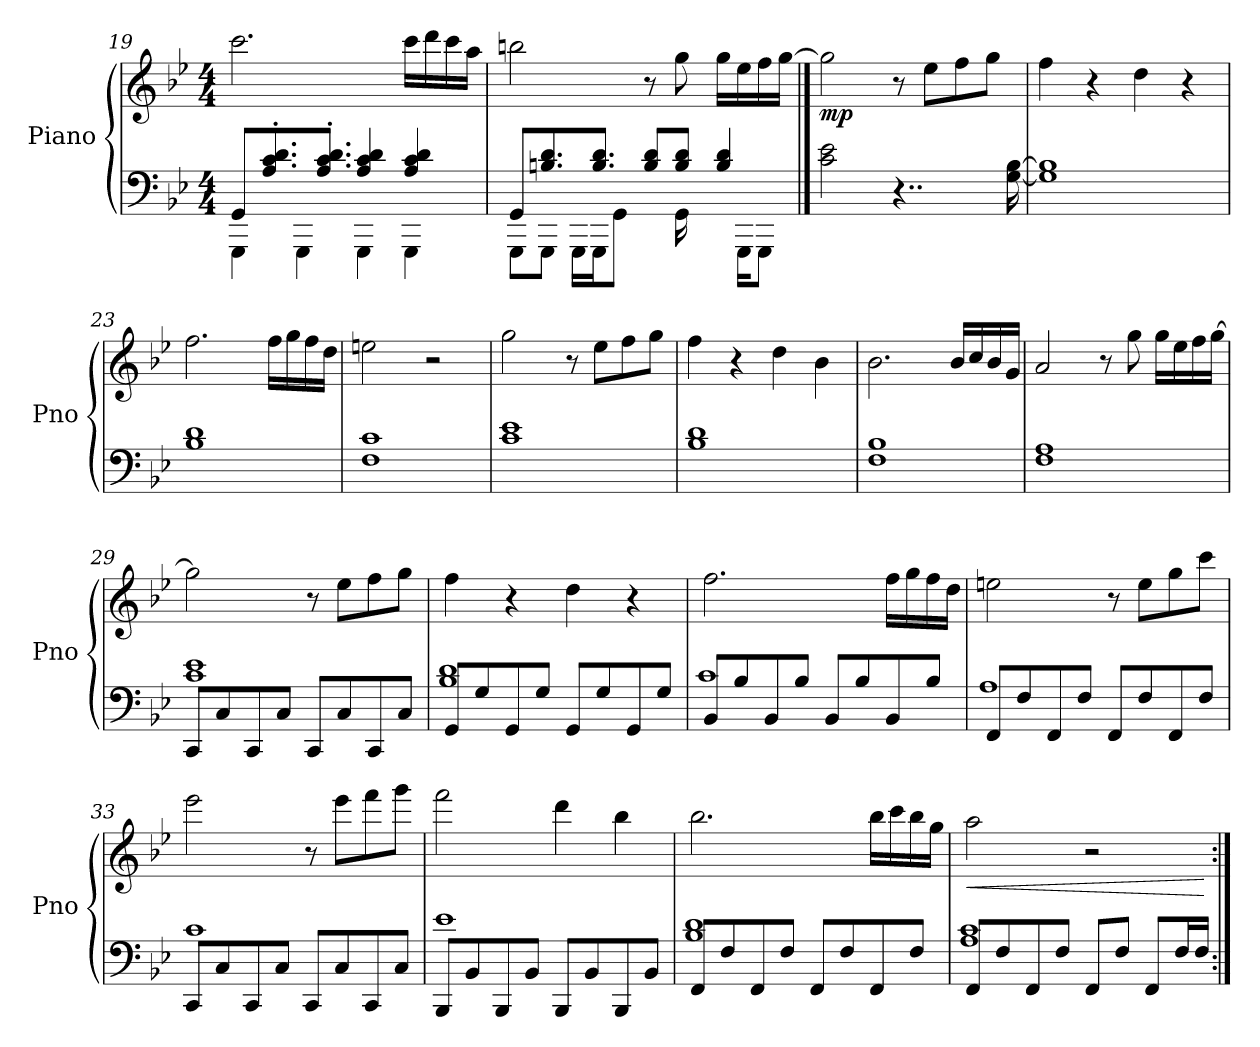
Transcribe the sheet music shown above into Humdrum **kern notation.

**kern	**kern	**dynam
*part1	*part1	*part1
*staff2	*staff1	*staff1/2
*I"Piano	*	*
*I'Pno	*	*
*clefF4	*clefG2	*
*k[b-e-]	*k[b-e-]	*
*M4/4	*M4/4	*
=19	=19	=19
*^	*	*
8GG/L	4GGG\	2.ccc\	.
8.A/' 8.c/' 8.d/'	.	.	.
.	4GGG\	.	.
8.A/' 8.c/' 8.d/'J	.	.	.
4A/ 4c/ 4d/	4GGG\	.	.
4A/ 4c/ 4d/	4GGG\	16ccc\LL	.
.	.	16ddd\	.
.	.	16ccc\	.
.	.	16aa\JJ	.
!!LO:LB:g=z
=20	=20	=20	=20
8GG/L	8GGG\L	2bbn\	.
8.Bn/ 8.d/	8GGG\J	.	.
.	16GGG\LL	.	.
8.B/ 8.d/J	16GGG\J	.	.
.	8GG\J	.	.
8B/ 8d/L	8ryy	8r	.
8B/ 8d/J	16GG\	8gg\	.
.	8ryy	.	.
4B/ 4d/	.	16gg\LL	.
.	16GGG\KL	16ee-\	.
.	8GGG\J	16ff\	.
.	.	[16gg\JJ	.
*v	*v	*	*
==21	==21	==21
!	!	!LO:DY:b
2c\ 2e-\	2gg\]	mp
4..r	8r	.
.	8ee-\L	.
.	8ff\	.
.	8gg\J	.
[16G\ [16B-\	.	.
=22	=22	=22
1G] 1B-]	4ff\	.
.	4r	.
.	4dd\	.
.	4r	.
=23	=23	=23
1B- 1d	2.ff\	.
.	16ff\LL	.
.	16gg\	.
.	16ff\	.
.	16dd\JJ	.
=24	=24	=24
1F 1c	2een\	.
.	2r	.
=25	=25	=25
1c 1e-	2gg\	.
.	8r	.
.	8ee-\L	.
.	8ff\	.
.	8gg\J	.
=26	=26	=26
1B- 1d	4ff\	.
.	4r	.
.	4dd\	.
.	4b-\	.
!!LO:PB:g=z
=27	=27	=27
1F 1B-	2.b-\	.
.	16b-/LL	.
.	16cc/	.
.	16b-/	.
.	16g/JJ	.
=28	=28	=28
1F 1A	2a/	.
.	8r	.
.	8gg\	.
.	16gg\LL	.
.	16ee-\	.
.	16ff\	.
.	[16gg\JJ	.
=29	=29	=29
*^	*	*
8CC/L	1c 1e-	2gg\]	.
8C/	.	.	.
8CC/	.	.	.
8C/J	.	.	.
8CC/L	.	8r	.
8C/	.	8ee-\L	.
8CC/	.	8ff\	.
8C/J	.	8gg\J	.
=30	=30	=30	=30
8GG/L	1B- 1d	4ff\	.
8G/	.	.	.
8GG/	.	4r	.
8G/J	.	.	.
8GG/L	.	4dd\	.
8G/	.	.	.
8GG/	.	4r	.
8G/J	.	.	.
=31	=31	=31	=31
8BB-/L	1c	2.ff\	.
8B-/	.	.	.
8BB-/	.	.	.
8B-/J	.	.	.
8BB-/L	.	.	.
8B-/	.	.	.
8BB-/	.	16ff\LL	.
.	.	16gg\	.
8B-/J	.	16ff\	.
.	.	16dd\JJ	.
!!LO:LB:g=z
=32	=32	=32	=32
8FF/L	1A	2een\	.
8F/	.	.	.
8FF/	.	.	.
8F/J	.	.	.
8FF/L	.	8r	.
8F/	.	8ee\L	.
8FF/	.	8gg\	.
8F/J	.	8ccc\J	.
=33	=33	=33	=33
8CC/L	1c	2eee-i\	.
8C/	.	.	.
8CC/	.	.	.
8C/J	.	.	.
8CC/L	.	8r	.
8C/	.	8eee-\L	.
8CC/	.	8fff\	.
8C/J	.	8ggg\J	.
=34	=34	=34	=34
8BBB-/L	1e-	2fff\	.
8BB-/	.	.	.
8BBB-/	.	.	.
8BB-/J	.	.	.
8BBB-/L	.	4ddd\	.
8BB-/	.	.	.
8BBB-/	.	4bb-\	.
8BB-/J	.	.	.
=35	=35	=35	=35
8FF/L	1B- 1d	2.bb-\	.
8F/	.	.	.
8FF/	.	.	.
8F/J	.	.	.
8FF/L	.	.	.
8F/	.	.	.
8FF/	.	16bb-\LL	.
.	.	16ccc\	.
8F/J	.	16bb-\	.
.	.	16gg\JJ	.
!!LO:LB:g=z
=36	=36	=36	=36
!	!	!	!LO:HP:b
8FF/L	1A 1c	2aa\	<
8F/	.	.	.
8FF/	.	.	.
8F/J	.	.	.
8FF/L	.	2r	.
8F/J	.	.	.
8FF/L	.	.	.
16F/L	.	.	.
16F/JJ	.	.	.
*v	*v	*	*
.	.	[
=:|!	=:|!	=:|!
*-	*-	*-
